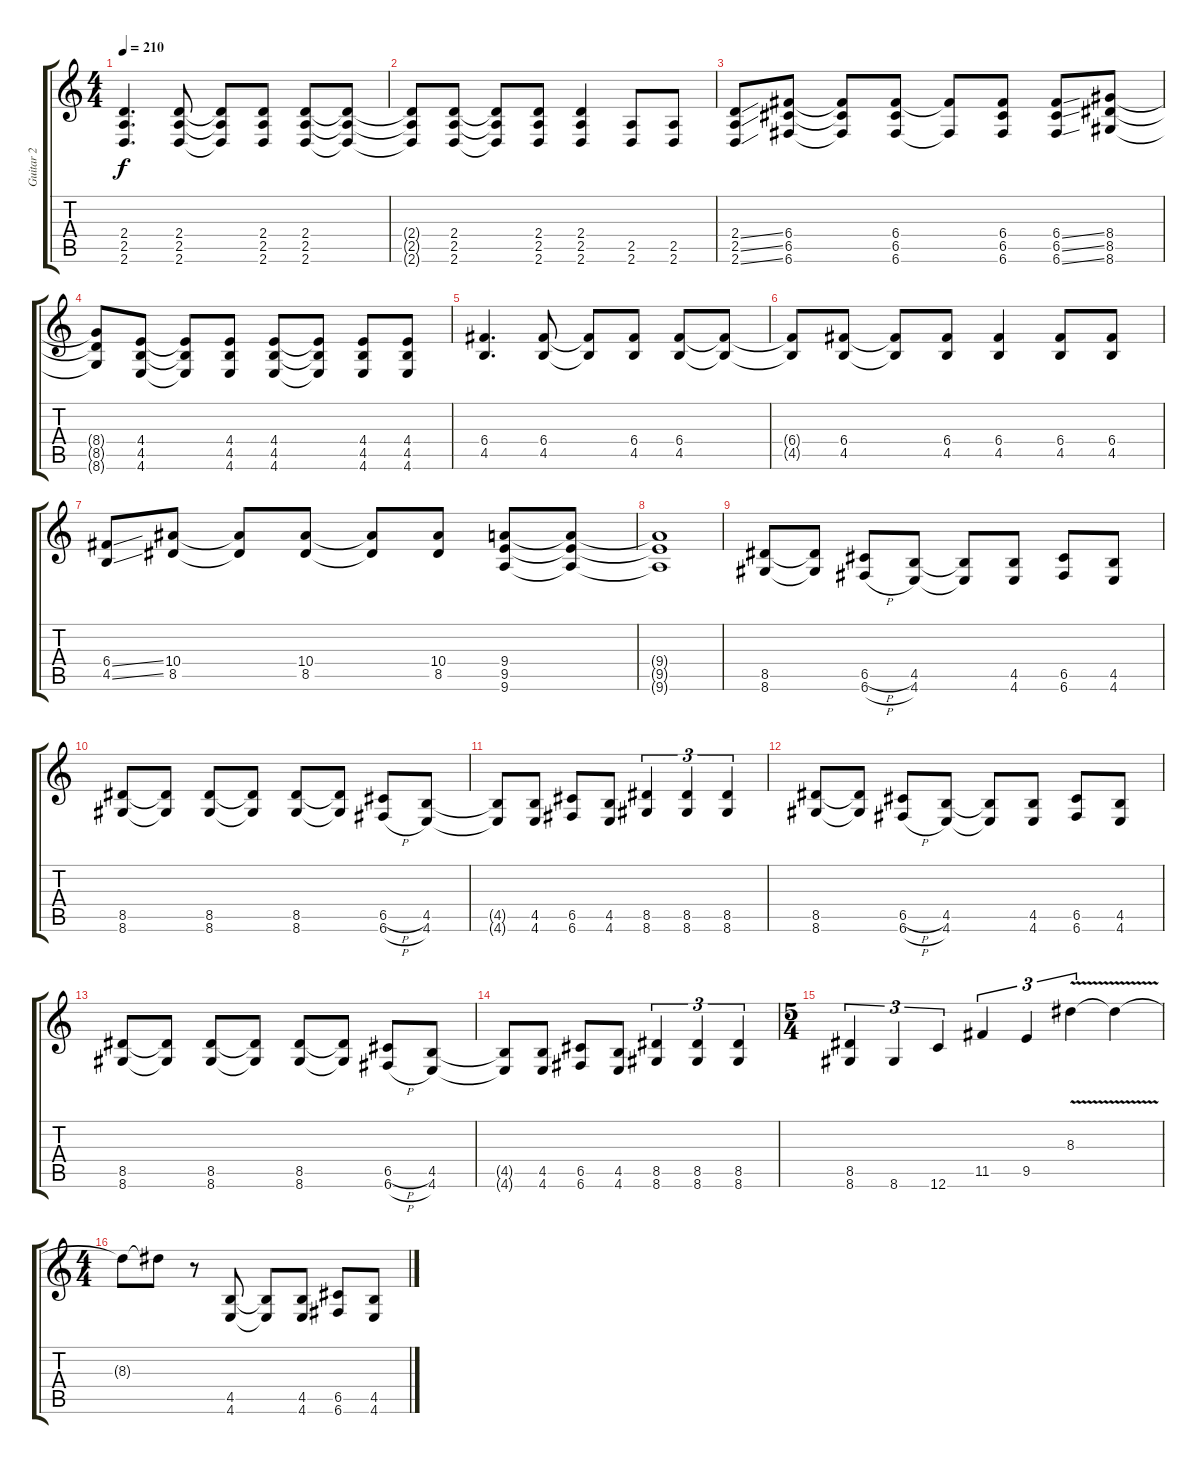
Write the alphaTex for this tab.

\track ("Guitar 2" "Guitar 2") {instrument overdrivenguitar}
\staff {score tabs}
\tuning (E4 C4 G3 C3 G2 C2) {hide}
\ts (4 4)
\tempo 210
\clef g2
\ks c
(2.4 2.5 2.6).4{d dy f} (2.4 2.5 2.6).8 (2.4{t} 2.5{t} 2.6{t}).8 (2.4 2.5 2.6).8 (2.4 2.5 2.6).8 (2.4{t} 2.5{t} 2.6{t}).8 |
(2.4{t} 2.5{t} 2.6{t}).8 (2.4 2.5 2.6).8 (2.4{t} 2.5{t} 2.6{t}).8 (2.4 2.5 2.6).8 (2.4 2.5 2.6).4 (2.5 2.6).8 (2.5 2.6).8 |
(2.4{ss} 2.5{ss} 2.6{ss}).8 (6.4 6.5 6.6).8 (6.4{t} 6.5{t} 6.6{t}).8 (6.4 6.5 6.6).8 (6.4{t} 6.6{t}).8 (6.4 6.5 6.6).8 (6.4{ss} 6.5{ss} 6.6{ss}).8 (8.4 8.5 8.6).8 |
(8.4{t} 8.5{t} 8.6{t}).8 (4.4 4.5 4.6).8 (4.4{t} 4.5{t} 4.6{t}).8 (4.4 4.5 4.6).8 (4.4 4.5 4.6).8 (4.4{t} 4.5{t} 4.6{t}).8 (4.4 4.5 4.6).8 (4.4 4.5 4.6).8 |
(6.4 4.5).4{d} (6.4 4.5).8 (6.4{t} 4.5{t}).8 (6.4 4.5).8 (6.4 4.5).8 (6.4{t} 4.5{t}).8 |
(6.4{t} 4.5{t}).8 (6.4 4.5).8 (6.4{t} 4.5{t}).8 (6.4 4.5).8 (6.4 4.5).4 (6.4 4.5).8 (6.4 4.5).8 |
(6.4{ss} 4.5{ss}).8 (10.4 8.5).8 (10.4{t} 8.5{t}).8 (10.4 8.5).8 (10.4{t} 8.5{t}).8 (10.4 8.5).8 (9.4 9.5 9.6).8 (9.4{t} 9.5{t} 9.6{t}).8 |
(9.4{t} 9.5{t} 9.6{t}).1 |
(8.5 8.6).8 (8.5{t} 8.6{t}).8 (6.5{h} 6.6{h}).8 (4.5 4.6).8 (4.5{t} 4.6{t}).8 (4.5 4.6).8 (6.5 6.6).8 (4.5 4.6).8 |
(8.5 8.6).8 (8.5{t} 8.6{t}).8 (8.5 8.6).8 (8.5{t} 8.6{t}).8 (8.5 8.6).8 (8.5{t} 8.6{t}).8 (6.5{h} 6.6{h}).8 (4.5 4.6).8 |
(4.5{t} 4.6{t}).8 (4.5 4.6).8 (6.5 6.6).8 (4.5 4.6).8 (8.5 8.6).4{tu (3 2)} (8.5 8.6).4{tu (3 2)} (8.5 8.6).4{tu (3 2)} |
(8.5 8.6).8 (8.5{t} 8.6{t}).8 (6.5{h} 6.6{h}).8 (4.5 4.6).8 (4.5{t} 4.6{t}).8 (4.5 4.6).8 (6.5 6.6).8 (4.5 4.6).8 |
(8.5 8.6).8 (8.5{t} 8.6{t}).8 (8.5 8.6).8 (8.5{t} 8.6{t}).8 (8.5 8.6).8 (8.5{t} 8.6{t}).8 (6.5{h} 6.6{h}).8 (4.5 4.6).8 |
(4.5{t} 4.6{t}).8 (4.5 4.6).8 (6.5 6.6).8 (4.5 4.6).8 (8.5 8.6).4{tu (3 2)} (8.5 8.6).4{tu (3 2)} (8.5 8.6).4{tu (3 2)} |
\ts (5 4)
(8.5 8.6).4{tu (3 2)} 8.6.4{tu (3 2)} 12.6.4{tu (3 2)} 11.5.4{tu (3 2)} 9.5.4{tu (3 2)} 8.3{v}.4{tu (3 2)} 8.3{t}.4 |
\ts (4 4)
8.3{t}.8 8.3{t}.8 r.8 (4.5 4.6).8 (4.5{t} 4.6{t}).8 (4.5 4.6).8 (6.5 6.6).8 (4.5 4.6).8
